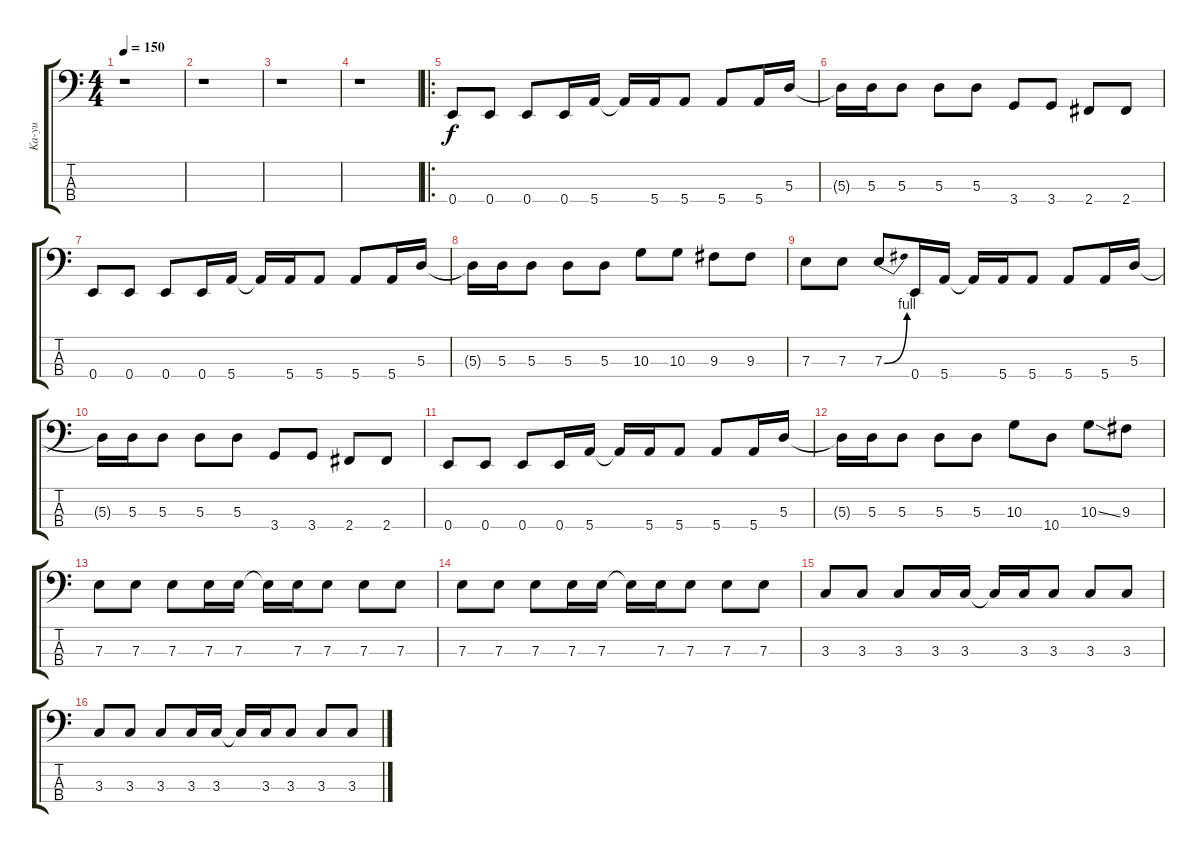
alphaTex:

\track ("Ka-yu" "Ka-yu") {instrument electricbassfinger}
\staff {score tabs}
\tuning (G2 D2 A1 E1) {hide}
\ts (4 4)
\tempo 150
\clef f4
\ks c
r.1{dy f instrument electricbassfinger} |
r.1 |
r.1 |
r.1 |
\ro
0.4.8 0.4.8 0.4.8 0.4.16 5.4.16 5.4{t}.16 5.4.16 5.4.8 5.4.8 5.4.16 5.3.16 |
5.3{t}.16 5.3.16 5.3.8 5.3.8 5.3.8 3.4.8 3.4.8 2.4.8 2.4.8 |
0.4.8 0.4.8 0.4.8 0.4.16 5.4.16 5.4{t}.16 5.4.16 5.4.8 5.4.8 5.4.16 5.3.16 |
5.3{t}.16 5.3.16 5.3.8 5.3.8 5.3.8 10.3.8 10.3.8 9.3.8 9.3.8 |
7.3.8 7.3.8 7.3{be (bend 0 0 60 4)}.8 0.4.16 5.4.16 5.4{t}.16 5.4.16 5.4.8 5.4.8 5.4.16 5.3.16 |
5.3{t}.16 5.3.16 5.3.8 5.3.8 5.3.8 3.4.8 3.4.8 2.4.8 2.4.8 |
0.4.8 0.4.8 0.4.8 0.4.16 5.4.16 5.4{t}.16 5.4.16 5.4.8 5.4.8 5.4.16 5.3.16 |
5.3{t}.16 5.3.16 5.3.8 5.3.8 5.3.8 10.3.8 10.4.8 10.3{ss}.8 9.3.8 |
7.3.8 7.3.8 7.3.8 7.3.16 7.3.16 7.3{t}.16 7.3.16 7.3.8 7.3.8 7.3.8 |
7.3.8 7.3.8 7.3.8 7.3.16 7.3.16 7.3{t}.16 7.3.16 7.3.8 7.3.8 7.3.8 |
3.3.8 3.3.8 3.3.8 3.3.16 3.3.16 3.3{t}.16 3.3.16 3.3.8 3.3.8 3.3.8 |
3.3.8 3.3.8 3.3.8 3.3.16 3.3.16 3.3{t}.16 3.3.16 3.3.8 3.3.8 3.3.8
